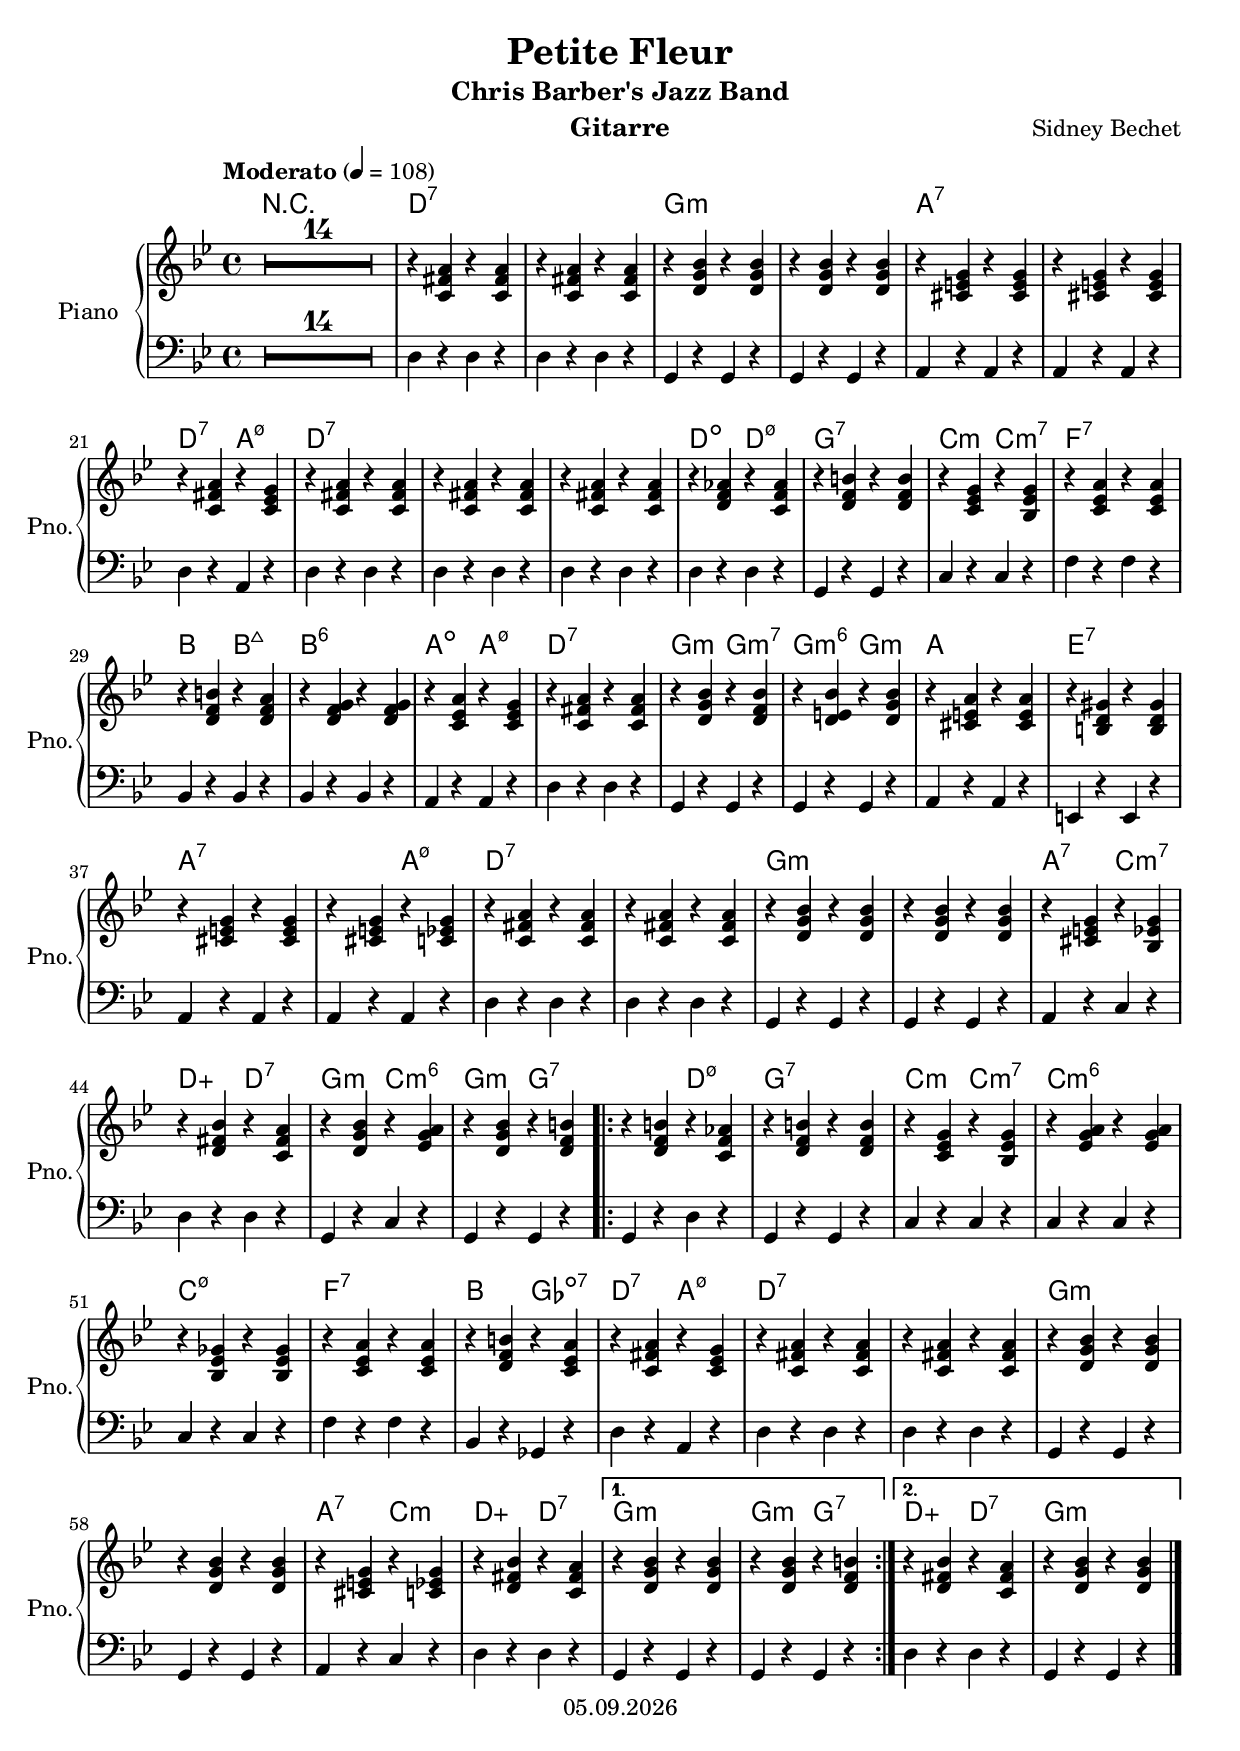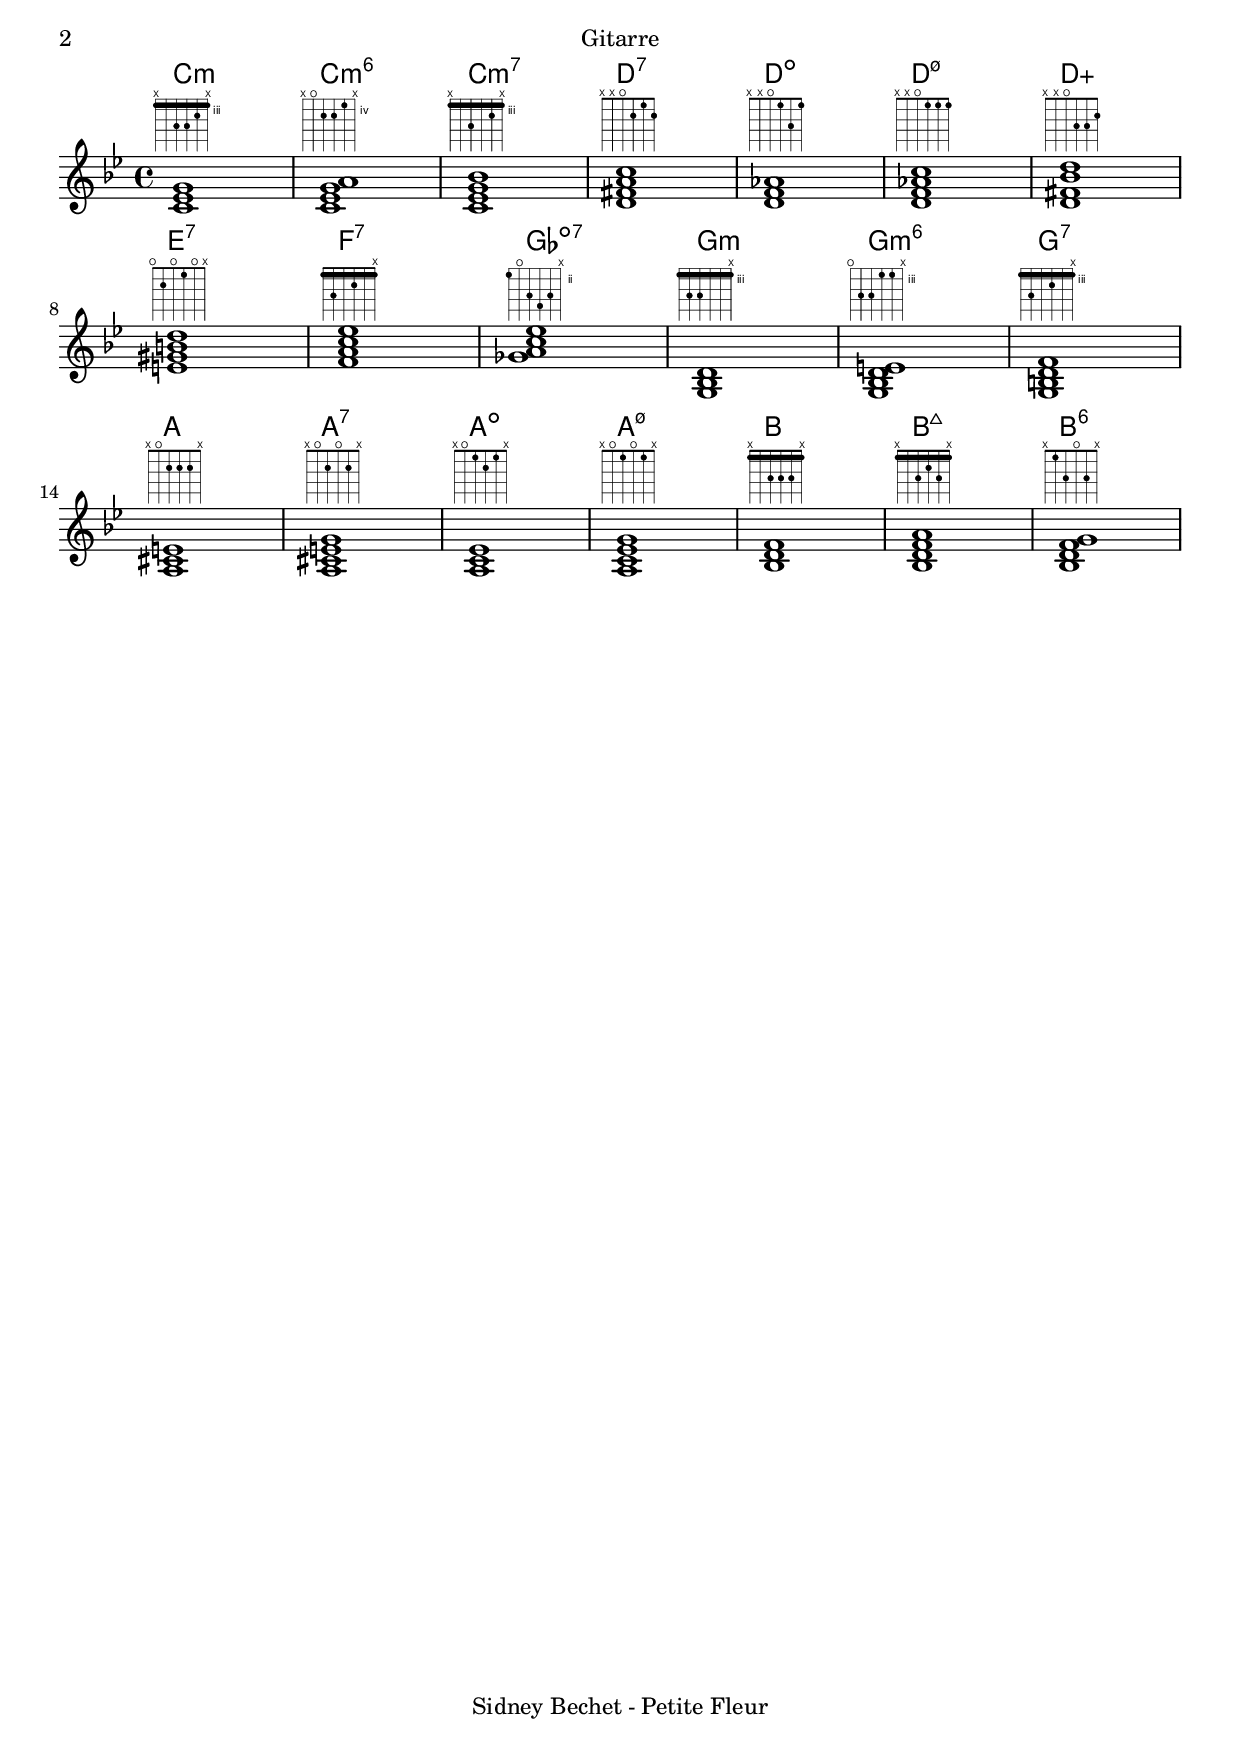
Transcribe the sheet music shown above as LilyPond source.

\version "2.18.2"

\include "../globals.ily"
\version "2.18.2"

\include "../globals.ily"

guitarChords = \chordmode { 
  \compressFullBarRests R1*14 | 
  d1:7 | %15
  s1 | %16
  g:m | %17
  s1 | %18
  a:7 | %19
  s1 | %20
  d2:7 a2:m7.5- | %21
  d1:7 | %22
  s1 | %23
  s1 | %24
  d2:dim d:m7.5- | %25
  g1:7 | %26
  c2:m c:m7 | %27
  f1:7 | %28
  bes2 bes:maj7 | %29
  bes1:6 | %30
  a2:dim a:m7.5- | %31
  d1:7 | %32
  g2:m g:m7 | %33
  g2:m6 g:m | %34
  a1 | %35
  e1:7 | %36
  a1:7 | %37
  s2 a:m7.5- | %38
  d1:7 | %39
  s1 | %40
  g1:m | %41
  s1 | %42
  a2:7 c:m7 | %43
  d2:aug d:7 | %44
  g2:m c:m6 | %45
  g2:m g:7 | %46
  \repeat volta 2 {
    s2 d:m7.5- | %47
    g1:7 | %48
    c2:m c:m7 | %49
    c1:m6 | %50
    c1:m7.5- | %51
    f1:7 | %52
    bes2 ges:dim7 | %53
    d2:7 a:m7.5- | %54
    d1:7 | %55
    s1 | %56
    g:m | %57
    s1 | %58
    a2:7 c:m | %59
    d:aug d:7 | %60
  }
  \alternative {
    {
      g1:m | %61
      g2:m g:7 | %62
    }
    {
      d2:aug d:7 | %63
      g1:m | %64
    }
  }
}

guitar = {
  \globalSettings
  \clef treble
  \relative c' { 
    s1 | <d fis a c> | s1 | <g bes d> | 
    s1 | <a cis e g>1 | s1 | <d, fis a c>2 <a' c es g>2 | 
    <d, fis a c>1 | s1 | s1 | <d f as>2 <d f as c> | 
    <g b d f>1 | <c, es g>2 <c es g bes> | <f a c es>1 | <bes d f>2 <bes d f a> |
    <bes d f g>1 | <a c es>2 <a c es g> | <d, fis a c>1 | <g bes d>2 <g bes d f> | 
    <g bes d e>2 <g bes d> | <a cis e>1 | <e gis b d>1 | <a cis e g>1 |
    s2 <a c es g> | <d, fis a c>1 | s1 | <g bes d>1 | 
    s1 | <a cis e g>2 <c es g bes> | <g bes d>2 <d fis a c> | <g bes d>2 <c es g a> |
    <g bes d>2 <g b d f> | s2 <d f as c> | <g b d f>1 | <c es g>2 <c es g bes> | 
    <c es g a>1 | <c es ges bes>1 | <f, a c es>1 | <bes d f>2 <ges a c es> |
    <d fis a c>2 <a' c es g> | <d, fis a c>1 | s1 | <g bes d> | 
    s1 | <a cis e g>2 <c es g> | <g bes d>2 <d fis a c> | <g bes d>1 |  
    \bar "|." 
  }
}

\version "2.18.2"

\include "../globals.ily"

pianoTreble = {
  \globalSettings
  \clef treble
  \relative c { 
    \compressFullBarRests R1*14 |    
    r4 <c' fis a> r <c fis a> | %15
    r4 <c fis a>  r <c fis a> | %16
    r4 <d g bes> r <d g bes> | %17
    r4 <d g bes> r <d g bes> | %18
    r4 <cis e g> r <cis e g> | %19
    r4 <cis e g> r <cis e g> | %20
    r4 <c fis a > r <c es g> | %21
    r4 <c fis a> r <c fis a> | %22
    r4 <c fis a > r <c fis a > | %23
    r4 <c fis a> r <c fis a> | %24
    r4 <d f as> r <c f as> | %25
    r4 <d f b> r <d f b> | %26
    r4 <c es g> r <bes es g> | %27
    r4 <c es a> r <c es a> | %28
    r4 <d f b> r <d f a> | %29
    r4 <d f g> r <d f g> | %30
    r4 <c es a> r <c es g> | %31
    r4 <c fis a> r <c fis a> | %32
    r4 <d g bes> r <d f bes> | %33
    r4 <d e bes'> r <d g bes> | %34
    r4 <cis e a> r <cis e a> | %35
    r4 <b d gis> r <b d gis> | %36
    r4 <cis e g> r <cis e g> | %37
    r4 <cis e g> r <c es g> | %38
    r4 <c fis a> r <c fis a> | %39
    r <c fis a> r <c fis a> | %40
    r4 <d g bes> r <d g bes> | %41
    r4 <d g bes> r <d g bes> | %42
    r4 <cis e g> r <bes es g> | %43
    r4 <d fis bes> r <c fis a> | %44
    r4 <d g bes> r <es g a> | %45
    r4 <d g bes> r <d f b> | %46
    \repeat volta 2 {
      r4 <d f b> r <c f as> | %47
      r4 <d f b> r <d f b> | %48
      r4 <c es g> r <bes es g> | %49
      r4 <es g a> r4 <es g a> | %50
      r4 <bes es ges> r <bes es ges> | %51
      r4 <c es a> r <c es a> | %52
      r4 <d f b> r <c es a> | %53
      r4 <c fis a> r <c es g> | %54
      r4 <c fis a> r <c fis a> | %55
      r <c fis a> r <c fis a> | %56
      r4 <d g bes> r <d g bes> | %57
      r4 <d g bes> r <d g bes> | %58
      r4 <cis e g>  r <c es g> | %59
      r4 <d fis bes> r <c fis a> | %60
    }
    \alternative {
      {
        r4 <d g bes> r <d g bes> | %61
        r4 <d g bes> r <d f b> | %62
      } 
      {
        r4 <d fis bes> r <c fis a> | %63
        r4 <d g bes> r <d g bes> | %64
      } 
    }
    \bar "|."
  }
}

pianoBass = {
  \globalSettings
  \clef bass
  \relative c { 
    \compressFullBarRests R1*14 | 
    d4 r d r | %15
    d r d r | %16
    g, r g r | %17
    g r g r | %18
    a r a r | %19
    a r a r | %20
    d r a r | %21
    d r d r | %22
    d r d r | %23
    d r d r | %24
    d r d r | %25
    g, r g r | %26
    c r c r | %27
    f r f r | %28
    bes, r bes r | %29
    bes r bes r | %30
    a r a r | %31
    d r d r | %32
    g, r g r | %33
    g r g r | %34    
    a r a r | %35
    e r e r | %36
    a r a r | %37
    a r a r | %38
    d r d r | %39
    d r d r | %40
    g, r g r | %41
    g r g r | %42
    a r c r | %43
    d r d r | %44
    g, r c r | %45
    g4 r g r | %46
    \repeat volta 2 {
      g r d' r | %47
      g, r g r | %48
      c r c r | %49
      c r c r | %50
      c r c r | %51
      f r f r | %52
      bes, r ges r | %53
      d' r a r | %54
      d r d r | %55
      d r d r | %56
      g, r g r | %57
      g r g r | %58
      a r c r | %59
      d r d r | %60
    }
    \alternative {
      {
        g, r g r | %61 
        g4 r g r | %62
      } 
      {
        d' r d r | %63
        g, r g r | %64
      }
    }
    \bar "|."
  }
}


\header {
  instrument = "Gitarre"
}

\score {
  <<            
    \new ChordNames { \germanChords \guitarChords }
    \new PianoStaff \with { instrumentName = "Piano" shortInstrumentName = "Pno." } { << \new Staff { \pianoTreble } \new Staff { \pianoBass } >> }    
  >>
  \layout { 
    indent = 1.5\cm
    short-indent = 0.5\cm
  }
}

\score {
  <<    
     \new ChordNames { 
       \set instrumentName = #"Akkorde"
       \germanChords \chordmode { 
         c1:m |
         c:m6 |
         c:m7 |
         d:7  | 
         d:dim | 
         d:m7.5- |
         d:aug |
         e:7 |
         f:7 |
         ges:dim7 |
         g:m |
         g:m6
         g:7 | 
         a |
         a:7 | 
         a:dim | 
         a:m7.5- |
         bes |
         bes:maj7 |
         bes:6
       }
     }     
     \relative c'     
     \new Staff {
       \clef treble
       \key bes \major
       \time 4/4
       <c es g> 	^\markup { \fret-diagram-verbose #'((capo 3)(mute 6)(mute 1)(place-fret 4 5)(place-fret 3 5)(place-fret 2 4)) } | %c:m	
       <c es g a> 	^\markup { \fret-diagram-verbose #'((mute 6)(mute 1)(open 5)(place-fret 4 5)(place-fret 3 5)(place-fret 2 4)) } | %c:m6
       <c es g bes> 	^\markup { \fret-diagram-verbose #'((capo 3)(mute 6)(mute 1)(place-fret 4 5)(place-fret 2 4)) } | %c:m7
       %<d fis a c>1 	^\markup { \fret-diagram-verbose #'((capo 5)(mute 6)(mute 1)(place-fret 4 7)(place-fret 2 7)) } | %d:7        
       <d fis a c>1 	^\markup { \fret-diagram-verbose #'((mute 6)(mute 5)(open 4)(place-fret 3 2)(place-fret 2 1)(place-fret 1 2)) } | %d:7 
       
       %<d f as> 	^\markup { \fret-diagram-verbose #'((capo 5)(mute 6)(mute 1)(place-fret 4 6)(place-fret 3 7)(place-fret 2 6)) } | %d:dim
       <d f as> 	^\markup { \fret-diagram-verbose #'((mute 6)(mute 5)(open 4)(place-fret 3 1)(place-fret 2 3)(place-fret 1 1)) } | %d:dim 
       %<d f as c> 	^\markup { \fret-diagram-verbose #'((capo 5)(mute 6)(mute 1)(place-fret 4 6)(place-fret 2 6)) } | %d:m7.5-
       <d f as c> 	^\markup { \fret-diagram-verbose #'((mute 6)(mute 5)(open 4)(place-fret 3 1)(place-fret 2 1)(place-fret 1 1)) } | %d:m7.5-
       %<d fis bes d> 	^\markup { \fret-diagram-verbose #'((capo 5)(mute 1)(place-fret 4 8)(place-fret 3 7)(place-fret 2 7)) } | %d:aug
       <d fis bes d> 	^\markup { \fret-diagram-verbose #'((mute 6)(mute 5)(open 4)(place-fret 3 3)(place-fret 2 3)(place-fret 1 2)) } | %d:aug
       
       \break
       <e gis b d> 	^\markup { \fret-diagram-verbose #'((open 6)(mute 1)(place-fret 5 2)(open 4)(place-fret 3 1)(open 2)) } | %e:7
       <f a c es> 	^\markup { \fret-diagram-verbose #'((capo 1)(mute 1)(place-fret 5 3)(place-fret 3 2)) } | %f:7
       <ges a c es> 	^\markup { \fret-diagram-verbose #'((place-fret 6 2)(open 5)(place-fret 4 4)(place-fret 3 5)(place-fret 2 4)(mute 1)) }  %ges:dim7 |
       <g, bes d> 	^\markup { \fret-diagram-verbose #'((capo 3)(mute 1)(place-fret 5 5)(place-fret 4 5)) } | %g:m
       <g bes d e> 	^\markup { \fret-diagram-verbose #'((mute 1)(open 6)(place-fret 5 5)(place-fret 4 5)(place-fret 3 3)(place-fret 2 3)) } | %g:m6
       <g b d f> 	^\markup { \fret-diagram-verbose #'((capo 3)(mute 1)(place-fret 5 5)(place-fret 3 4)) } | %g:7
       \break
       <a cis e> 	^\markup { \fret-diagram-verbose #'((mute 6)(mute 1)(open 5)(place-fret 4 2)(place-fret 3 2)(place-fret 2 2)) } | %a
       <a cis e g> 	^\markup { \fret-diagram-verbose #'((mute 6)(mute 1)(open 5)(place-fret 4 2)(open 3 )(place-fret 2 2)) } | %a:7 
       <a c es> 	^\markup { \fret-diagram-verbose #'((mute 6)(mute 1)(open 5)(place-fret 4 1)(place-fret 3 2)(place-fret 2 1)) }| %a:dim
       <a c es g> 	^\markup { \fret-diagram-verbose #'((mute 6)(mute 1)(open 5)(place-fret 4 1)(open 3 )(place-fret 2 1)) } | %a:m7.5-
       <bes d f> 	^\markup { \fret-diagram-verbose #'((capo 1)(mute 6)(mute 1)(place-fret 4 3)(place-fret 3 3)(place-fret 2 3)) } | %bes
       <bes d f a> 	^\markup { \fret-diagram-verbose #'((capo 1)(mute 6)(mute 1)(place-fret 4 3)(place-fret 3 2)(place-fret 2 3)) } | %bes:maj7
       <bes d f g> 	^\markup { \fret-diagram-verbose #'((mute 6)(mute 1)(place-fret 5 1)(place-fret 4 3)(open 3)(place-fret 2 3)) } | %bes:6
     }
  >>
  \layout { 
    indent = 0\cm
    short-indent = 0\cm
  }
}